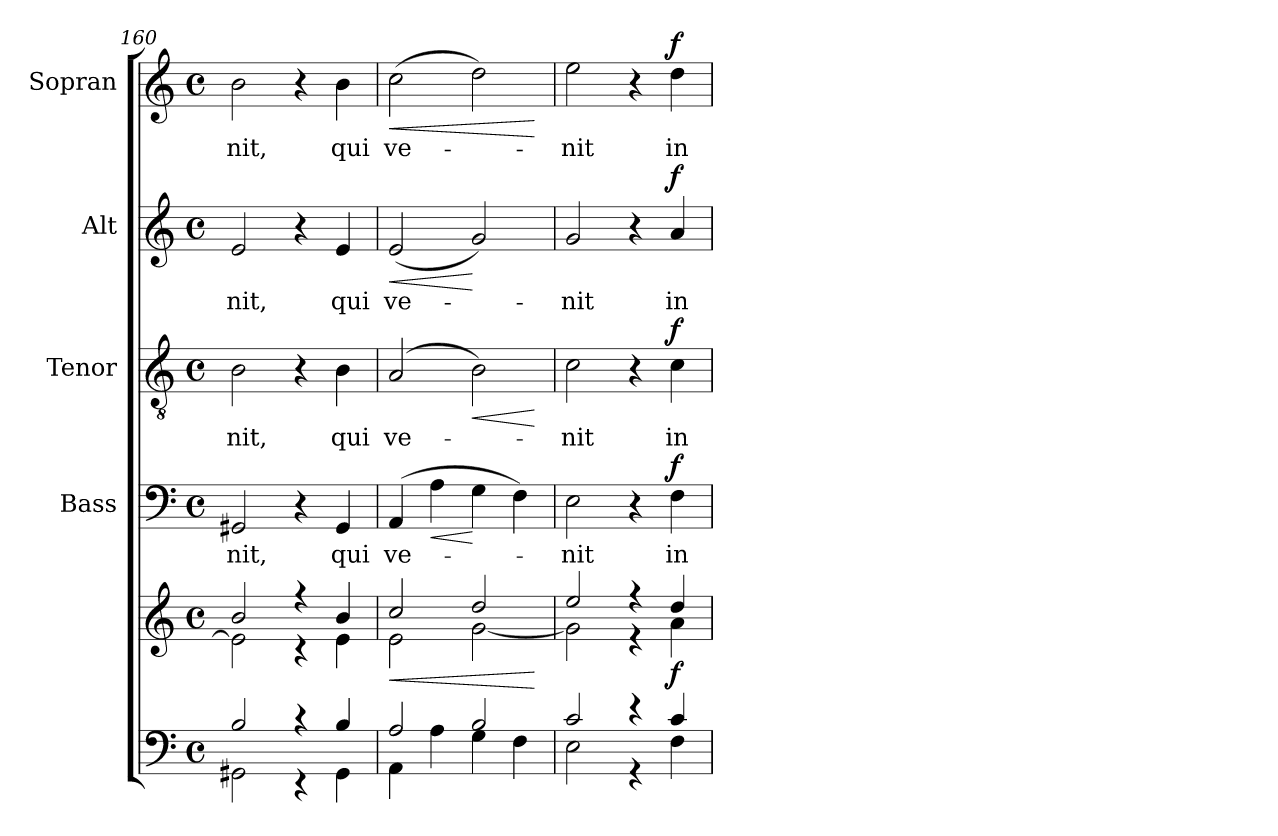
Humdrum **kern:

**kern	**kern	**dynam	**kern	**text	**dynam	**kern	**text	**dynam	**kern	**text	**dynam	**kern	**text	**dynam
*part5	*part5	*part5	*part4	*part4	*part4	*part3	*part3	*part3	*part2	*part2	*part2	*part1	*part1	*part1
*staff6	*staff5	*staff5/6	*staff4	*staff4	*staff4	*staff3	*staff3	*staff3	*staff2	*staff2	*staff2	*staff1	*staff1	*staff1
*	*	*	*I"Bass	*	*	*I"Tenor	*	*	*I"Alt	*	*	*I"Sopran	*	*
*	*	*	*I'B.	*	*	*I'T.	*	*	*I'A.	*	*	*I'S.	*	*
*clefF4	*clefG2	*	*clefF4	*	*	*clefGv2	*	*	*clefG2	*	*	*clefG2	*	*
*k[]	*k[]	*	*k[]	*	*	*k[]	*	*	*k[]	*	*	*k[]	*	*
*C:	*C:	*	*C:	*	*	*C:	*	*	*C:	*	*	*C:	*	*
*M4/4	*M4/4	*	*M4/4	*	*	*M4/4	*	*	*M4/4	*	*	*M4/4	*	*
*met(c)	*met(c)	*	*met(c)	*	*	*met(c)	*	*	*met(c)	*	*	*met(c)	*	*
=160	=160	=160	=160	=160	=160	=160	=160	=160	=160	=160	=160	=160	=160	=160
*^	*^	*	*	*	*	*	*	*	*	*	*	*	*	*
!	!	!	!	!	!	!LO:LY:b	!	!	!LO:LY:b	!	!	!LO:LY:b	!	!	!LO:LY:b	!
2B/	2GG#X\	2b/	2e\]	.	2GG#X/	-nit,	.	2B\	-nit,	.	2e/	-nit,	.	2b\	-nit,	.
4r	4r	4r	4r	.	4r	.	.	4r	.	.	4r	.	.	4r	.	.
!	!	!	!	!	!	!LO:LY:b	!	!	!LO:LY:b	!	!	!LO:LY:b	!	!	!LO:LY:b	!
4B/	4GG#\	4b/	4e\	.	4GG#/	qui	.	4B\	qui	.	4e/	qui	.	4b\	qui	.
=161	=161	=161	=161	=161	=161	=161	=161	=161	=161	=161	=161	=161	=161	=161	=161	=161
!	!	!	!	!LO:HP:b	!	!LO:LY:b	!	!	!LO:LY:b	!	!	!LO:LY:b	!LO:HP:b	!	!LO:LY:b	!LO:HP:b
2A/	4AA\	2cc/	2e\	<	(4AA/	ve-	.	(2A/	ve-	.	(<2e/	ve-	<	(>2cc\	ve-	<
!	!	!	!	!	!	!	!LO:HP:b	!	!	!	!	!	!	!	!	!
.	4A\	.	.	.	4A\	.	<	.	.	.	.	.	.	.	.	.
!	!	!	!	!	!	!	!	!	!	!LO:HP:b	!	!	!	!	!	!
2B/	4G\	2dd/	[<2g\	.	4G\	.	[	2B\)	.	<	2g/)	.	[	2dd\)	.	.
.	4F\	.	.	.	4F\)	.	.	.	.	.	.	.	.	.	.	.
*v	*v	*	*	*	*	*	*	*	*	*	*	*	*	*	*	*
*	*v	*v	*	*	*	*	*	*	*	*	*	*	*	*	*
.	.	[	.	.	.	.	.	[	.	.	.	.	.	[
=162	=162	=162	=162	=162	=162	=162	=162	=162	=162	=162	=162	=162	=162	=162
*^	*^	*	*	*	*	*	*	*	*	*	*	*	*	*
!	!	!	!	!	!	!LO:LY:b	!	!	!LO:LY:b	!	!	!LO:LY:b	!	!	!LO:LY:b	!
2c/	2E\	2ee/	2g\]	.	2E\	-nit	.	2c\	-nit	.	2g/	-nit	.	2ee\	-nit	.
4r	4r	4r	4r	.	4r	.	.	4r	.	.	4r	.	.	4r	.	.
!	!	!	!	!LO:DY:b	!	!LO:LY:b	!LO:DY:a	!	!LO:LY:b	!LO:DY:a	!	!LO:LY:b	!LO:DY:a	!	!LO:LY:b	!LO:DY:a
4c/	4F\	4dd/	4a\	f	4F\	in	f	4c\	in	f	4a/	in	f	4dd\	in	f
*v	*v	*	*	*	*	*	*	*	*	*	*	*	*	*	*	*
*	*v	*v	*	*	*	*	*	*	*	*	*	*	*	*	*
=	=	=	=	=	=	=	=	=	=	=	=	=	=	=
*-	*-	*-	*-	*-	*-	*-	*-	*-	*-	*-	*-	*-	*-	*-
